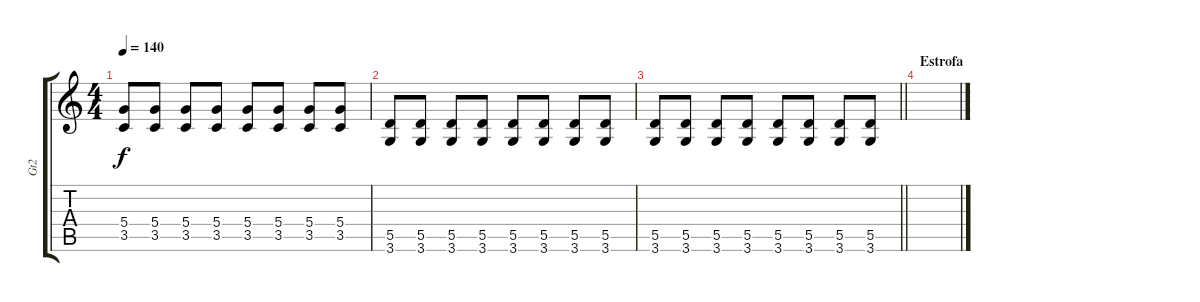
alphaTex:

\track ("Gt2" "Gt2") {instrument distortionguitar}
\staff {score tabs}
\tuning (E4 B3 G3 D3 A2 E2) {hide}
\ts (4 4)
\tempo 140
\clef g2
\ks c
(5.4 3.5).8{dy f} (5.4 3.5).8 (5.4 3.5).8 (5.4 3.5).8 (5.4 3.5).8 (5.4 3.5).8 (5.4 3.5).8 (5.4 3.5).8 |
(5.5 3.6).8 (5.5 3.6).8 (5.5 3.6).8 (5.5 3.6).8 (5.5 3.6).8 (5.5 3.6).8 (5.5 3.6).8 (5.5 3.6).8 |
\barLineRight lightlight
(5.5 3.6).8 (5.5 3.6).8 (5.5 3.6).8 (5.5 3.6).8 (5.5 3.6).8 (5.5 3.6).8 (5.5 3.6).8 (5.5 3.6).8 |
\section ("" "Estrofa")
